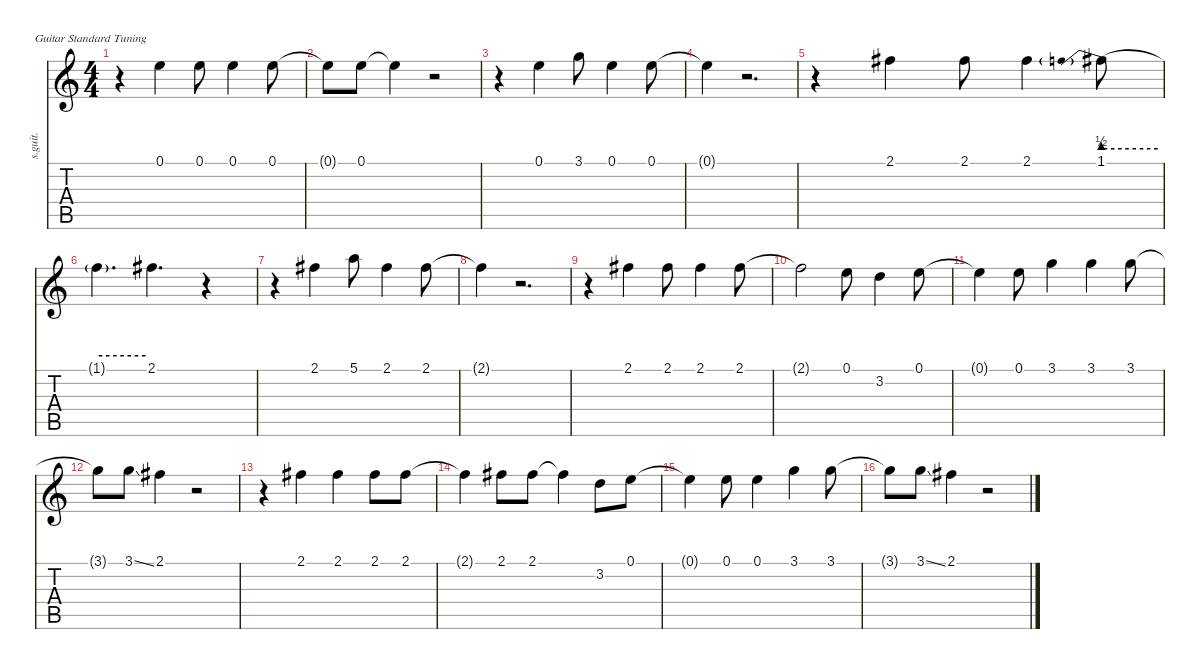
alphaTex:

\defaultSystemsLayout 4
\hideDynamics
\bracketExtendMode nobrackets
\track ("Dave Mustaine (Vocals)" "s.guit.") {instrument baritonesax}
\staff {score tabs}
\tuning (E4 B3 G3 D3 A2 E2)
\displaytranspose 12
\ts (4 4)
\tempo (196 hide)
\clef g2
\ks c
r.4{dy f} 0.1.4{lyrics (0 "") lyrics (1 "") lyrics (2 "") lyrics (3 "") lyrics (4 "")} 0.1.8{lyrics (0 "") lyrics (1 "") lyrics (2 "") lyrics (3 "") lyrics (4 "")} 0.1.4{lyrics (0 "") lyrics (1 "") lyrics (2 "") lyrics (3 "") lyrics (4 "")} 0.1.8{lyrics (0 "") lyrics (1 "") lyrics (2 "") lyrics (3 "") lyrics (4 "")} |
0.1{t}.8{lyrics (0 "") lyrics (1 "") lyrics (2 "") lyrics (3 "") lyrics (4 "")} 0.1.8{lyrics (0 "") lyrics (1 "") lyrics (2 "") lyrics (3 "") lyrics (4 "")} 0.1{t}.4{lyrics (0 "") lyrics (1 "") lyrics (2 "") lyrics (3 "") lyrics (4 "")} r.2 |
r.4 0.1.4{lyrics (0 "") lyrics (1 "") lyrics (2 "") lyrics (3 "") lyrics (4 "")} 3.1.8{lyrics (0 "") lyrics (1 "") lyrics (2 "") lyrics (3 "") lyrics (4 "")} 0.1.4{lyrics (0 "") lyrics (1 "") lyrics (2 "") lyrics (3 "") lyrics (4 "")} 0.1.8{lyrics (0 "") lyrics (1 "") lyrics (2 "") lyrics (3 "") lyrics (4 "")} |
0.1{t}.4{lyrics (0 "") lyrics (1 "") lyrics (2 "") lyrics (3 "") lyrics (4 "")} r.2{d} |
r.4 2.1{acc #}.4{lyrics (0 "") lyrics (1 "") lyrics (2 "") lyrics (3 "") lyrics (4 "")} 2.1{acc #}.8{lyrics (0 "") lyrics (1 "") lyrics (2 "") lyrics (3 "") lyrics (4 "")} 2.1{acc #}.4{lyrics (0 "") lyrics (1 "") lyrics (2 "") lyrics (3 "") lyrics (4 "")} 1.1{be (prebend 0 2 60 2)}.8{lyrics (0 "") lyrics (1 "") lyrics (2 "") lyrics (3 "") lyrics (4 "")} |
1.1{be (hold 0 2 60 2) t}.4{d lyrics (0 "") lyrics (1 "") lyrics (2 "") lyrics (3 "") lyrics (4 "")} 2.1{acc #}.4{d lyrics (0 "") lyrics (1 "") lyrics (2 "") lyrics (3 "") lyrics (4 "")} r.4 |
r.4 2.1{acc #}.4{lyrics (0 "") lyrics (1 "") lyrics (2 "") lyrics (3 "") lyrics (4 "")} 5.1.8{lyrics (0 "") lyrics (1 "") lyrics (2 "") lyrics (3 "") lyrics (4 "")} 2.1{acc #}.4{lyrics (0 "") lyrics (1 "") lyrics (2 "") lyrics (3 "") lyrics (4 "")} 2.1{acc #}.8{lyrics (0 "") lyrics (1 "") lyrics (2 "") lyrics (3 "") lyrics (4 "")} |
2.1{t acc #}.4{lyrics (0 "") lyrics (1 "") lyrics (2 "") lyrics (3 "") lyrics (4 "")} r.2{d} |
r.4 2.1{acc #}.4{lyrics (0 "") lyrics (1 "") lyrics (2 "") lyrics (3 "") lyrics (4 "")} 2.1{acc #}.8{lyrics (0 "") lyrics (1 "") lyrics (2 "") lyrics (3 "") lyrics (4 "")} 2.1{acc #}.4{lyrics (0 "") lyrics (1 "") lyrics (2 "") lyrics (3 "") lyrics (4 "")} 2.1{acc #}.8{lyrics (0 "") lyrics (1 "") lyrics (2 "") lyrics (3 "") lyrics (4 "")} |
2.1{t acc #}.2{lyrics (0 "") lyrics (1 "") lyrics (2 "") lyrics (3 "") lyrics (4 "")} 0.1.8{lyrics (0 "") lyrics (1 "") lyrics (2 "") lyrics (3 "") lyrics (4 "")} 3.2.4{lyrics (0 "") lyrics (1 "") lyrics (2 "") lyrics (3 "") lyrics (4 "")} 0.1.8{lyrics (0 "") lyrics (1 "") lyrics (2 "") lyrics (3 "") lyrics (4 "")} |
0.1{t}.4{lyrics (0 "") lyrics (1 "") lyrics (2 "") lyrics (3 "") lyrics (4 "")} 0.1.8{lyrics (0 "") lyrics (1 "") lyrics (2 "") lyrics (3 "") lyrics (4 "")} 3.1.4{lyrics (0 "") lyrics (1 "") lyrics (2 "") lyrics (3 "") lyrics (4 "")} 3.1.4{lyrics (0 "") lyrics (1 "") lyrics (2 "") lyrics (3 "") lyrics (4 "")} 3.1.8{lyrics (0 "") lyrics (1 "") lyrics (2 "") lyrics (3 "") lyrics (4 "")} |
3.1{t}.8{lyrics (0 "") lyrics (1 "") lyrics (2 "") lyrics (3 "") lyrics (4 "")} 3.1{ss}.8{lyrics (0 "") lyrics (1 "") lyrics (2 "") lyrics (3 "") lyrics (4 "")} 2.1{acc #}.4{lyrics (0 "") lyrics (1 "") lyrics (2 "") lyrics (3 "") lyrics (4 "")} r.2 |
r.4 2.1{acc #}.4{lyrics (0 "") lyrics (1 "") lyrics (2 "") lyrics (3 "") lyrics (4 "")} 2.1{acc #}.4{lyrics (0 "") lyrics (1 "") lyrics (2 "") lyrics (3 "") lyrics (4 "")} 2.1{acc #}.8{lyrics (0 "") lyrics (1 "") lyrics (2 "") lyrics (3 "") lyrics (4 "")} 2.1{acc #}.8{lyrics (0 "") lyrics (1 "") lyrics (2 "") lyrics (3 "") lyrics (4 "")} |
2.1{t acc #}.4{lyrics (0 "") lyrics (1 "") lyrics (2 "") lyrics (3 "") lyrics (4 "")} 2.1{acc #}.8{lyrics (0 "") lyrics (1 "") lyrics (2 "") lyrics (3 "") lyrics (4 "")} 2.1{acc #}.8{lyrics (0 "") lyrics (1 "") lyrics (2 "") lyrics (3 "") lyrics (4 "")} 2.1{t acc #}.4{lyrics (0 "") lyrics (1 "") lyrics (2 "") lyrics (3 "") lyrics (4 "")} 3.2.8{lyrics (0 "") lyrics (1 "") lyrics (2 "") lyrics (3 "") lyrics (4 "")} 0.1.8{lyrics (0 "") lyrics (1 "") lyrics (2 "") lyrics (3 "") lyrics (4 "")} |
0.1{t}.4{lyrics (0 "") lyrics (1 "") lyrics (2 "") lyrics (3 "") lyrics (4 "")} 0.1.8{lyrics (0 "") lyrics (1 "") lyrics (2 "") lyrics (3 "") lyrics (4 "")} 0.1.4{lyrics (0 "") lyrics (1 "") lyrics (2 "") lyrics (3 "") lyrics (4 "")} 3.1.4{lyrics (0 "") lyrics (1 "") lyrics (2 "") lyrics (3 "") lyrics (4 "")} 3.1.8{lyrics (0 "") lyrics (1 "") lyrics (2 "") lyrics (3 "") lyrics (4 "")} |
3.1{t}.8{lyrics (0 "") lyrics (1 "") lyrics (2 "") lyrics (3 "") lyrics (4 "")} 3.1{ss}.8{lyrics (0 "") lyrics (1 "") lyrics (2 "") lyrics (3 "") lyrics (4 "")} 2.1{acc #}.4{lyrics (0 "") lyrics (1 "") lyrics (2 "") lyrics (3 "") lyrics (4 "")} r.2
